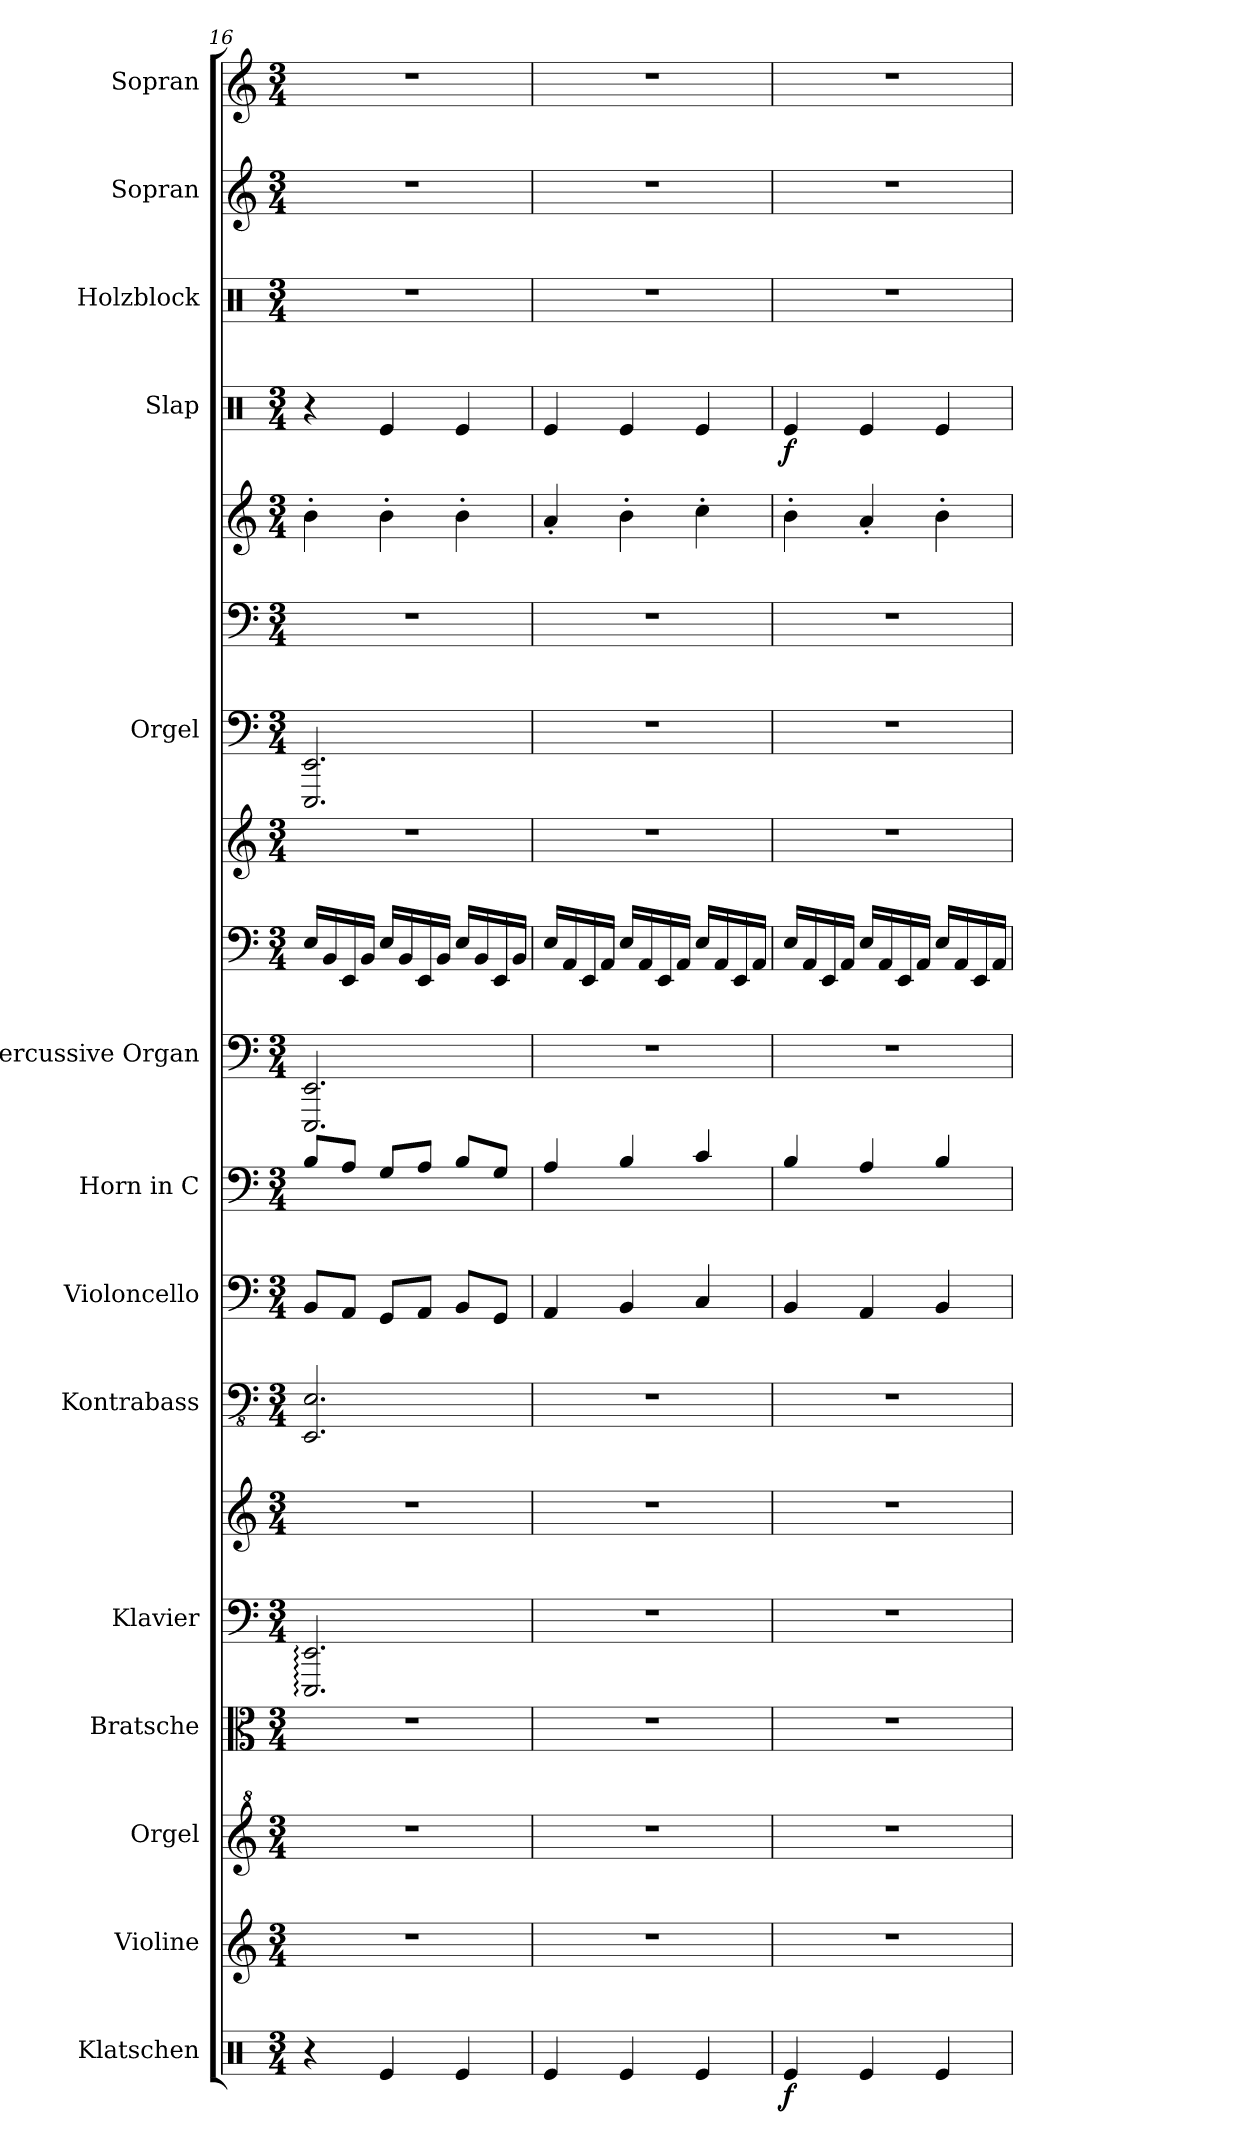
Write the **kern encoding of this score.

**kern	**dynam	**kern	**kern	**kern	**kern	**kern	**kern	**kern	**kern	**kern	**kern	**kern	**kern	**kern	**kern	**kern	**dynam	**kern	**kern	**kern
*part14	*part14	*part13	*part12	*part11	*part10	*part10	*part9	*part8	*part7	*part6	*part6	*part6	*part5	*part5	*part5	*part4	*part4	*part3	*part2	*part1
*staff19	*staff19	*staff18	*staff17	*staff16	*staff15	*staff14	*staff13	*staff12	*staff11	*staff10	*staff9	*staff8	*staff7	*staff6	*staff5	*staff4	*staff4	*staff3	*staff2	*staff1
*I"Klatschen	*	*I"Violine	*I"Orgel	*I"Bratsche	*I"Klavier	*	*I"Kontrabass	*I"Violoncello	*I"Horn in C	*I"Percussive Organ	*	*	*I"Orgel	*	*	*I"Slap	*	*I"Holzblock	*I"Sopran	*I"Sopran
*I'Klt.	*	*I'Vl.	*I'Org	*I'Bra.	*I'Klav.	*	*I'Kb.	*I'Vc.	*	*I'Perc. Org.	*	*	*I'Org.	*	*	*I'Sla.	*	*I'Hlz.bl.	*I'S.	*I'S.
*clefX	*	*clefG2	*clefG^2	*clefC3	*clefF4	*clefG2	*clefFv4	*clefF4	*clefF4	*clefF4	*clefF4	*clefG2	*clefF4	*clefF4	*clefG2	*clefX	*	*clefX	*clefG2	*clefG2
*	*	*	*	*	*	*	*	*	*ITrd7c12	*	*	*	*	*	*	*	*	*	*	*
*k[]	*	*k[]	*k[]	*k[]	*k[]	*k[]	*k[]	*k[]	*k[]	*k[]	*k[]	*k[]	*k[]	*k[]	*k[]	*k[]	*	*k[]	*k[]	*k[]
*M3/4	*	*M3/4	*M3/4	*M3/4	*M3/4	*M3/4	*M3/4	*M3/4	*M3/4	*M3/4	*M3/4	*M3/4	*M3/4	*M3/4	*M3/4	*M3/4	*	*M3/4	*M3/4	*M3/4
=16	=16	=16	=16	=16	=16	=16	=16	=16	=16	=16	=16	=16	=16	=16	=16	=16	=16	=16	=16	=16
4r	.	2.r	2.r	2.r	2.EEE/: 2.EE/:	2.r	2.EEE/ 2.EE/	8BB/L	8BB/L	2.EEE/ 2.EE/	16E/LL	2.r	2.EEE/ 2.EE/	2.r	4b'\	4r	.	2.r	2.r	2.r
.	.	.	.	.	.	.	.	.	.	.	16BB/	.	.	.	.	.	.	.	.	.
.	.	.	.	.	.	.	.	8AA/J	8AA/J	.	16EE/	.	.	.	.	.	.	.	.	.
.	.	.	.	.	.	.	.	.	.	.	16BB/JJ	.	.	.	.	.	.	.	.	.
4Re/	.	.	.	.	.	.	.	8GG/L	8GG/L	.	16E/LL	.	.	.	4b'\	4Re/	.	.	.	.
.	.	.	.	.	.	.	.	.	.	.	16BB/	.	.	.	.	.	.	.	.	.
.	.	.	.	.	.	.	.	8AA/J	8AA/J	.	16EE/	.	.	.	.	.	.	.	.	.
.	.	.	.	.	.	.	.	.	.	.	16BB/JJ	.	.	.	.	.	.	.	.	.
4Re/	.	.	.	.	.	.	.	8BB/L	8BB/L	.	16E/LL	.	.	.	4b'\	4Re/	.	.	.	.
.	.	.	.	.	.	.	.	.	.	.	16BB/	.	.	.	.	.	.	.	.	.
.	.	.	.	.	.	.	.	8GG/J	8GG/J	.	16EE/	.	.	.	.	.	.	.	.	.
.	.	.	.	.	.	.	.	.	.	.	16BB/JJ	.	.	.	.	.	.	.	.	.
!!LO:PB:g=z
=17	=17	=17	=17	=17	=17	=17	=17	=17	=17	=17	=17	=17	=17	=17	=17	=17	=17	=17	=17	=17
4Re/	.	2.r	2.r	2.r	2.r	2.r	2.r	4AA/	4AA/	2.r	16E/LL	2.r	2.r	2.r	4a'/	4Re/	.	2.r	2.r	2.r
.	.	.	.	.	.	.	.	.	.	.	16AA/	.	.	.	.	.	.	.	.	.
.	.	.	.	.	.	.	.	.	.	.	16EE/	.	.	.	.	.	.	.	.	.
.	.	.	.	.	.	.	.	.	.	.	16AA/JJ	.	.	.	.	.	.	.	.	.
4Re/	.	.	.	.	.	.	.	4BB/	4BB/	.	16E/LL	.	.	.	4b'\	4Re/	.	.	.	.
.	.	.	.	.	.	.	.	.	.	.	16AA/	.	.	.	.	.	.	.	.	.
.	.	.	.	.	.	.	.	.	.	.	16EE/	.	.	.	.	.	.	.	.	.
.	.	.	.	.	.	.	.	.	.	.	16AA/JJ	.	.	.	.	.	.	.	.	.
4Re/	.	.	.	.	.	.	.	4C/	4C/	.	16E/LL	.	.	.	4cc'\	4Re/	.	.	.	.
.	.	.	.	.	.	.	.	.	.	.	16AA/	.	.	.	.	.	.	.	.	.
.	.	.	.	.	.	.	.	.	.	.	16EE/	.	.	.	.	.	.	.	.	.
.	.	.	.	.	.	.	.	.	.	.	16AA/JJ	.	.	.	.	.	.	.	.	.
=18	=18	=18	=18	=18	=18	=18	=18	=18	=18	=18	=18	=18	=18	=18	=18	=18	=18	=18	=18	=18
!	!LO:DY:b	!	!	!	!	!	!	!	!	!	!	!	!	!	!	!	!LO:DY:b	!	!	!
4Re/	f	2.r	2.r	2.r	2.r	2.r	2.r	4BB/	4BB/	2.r	16E/LL	2.r	2.r	2.r	4b'\	4Re/	f	2.r	2.r	2.r
.	.	.	.	.	.	.	.	.	.	.	16AA/	.	.	.	.	.	.	.	.	.
.	.	.	.	.	.	.	.	.	.	.	16EE/	.	.	.	.	.	.	.	.	.
.	.	.	.	.	.	.	.	.	.	.	16AA/JJ	.	.	.	.	.	.	.	.	.
4Re/	.	.	.	.	.	.	.	4AA/	4AA/	.	16E/LL	.	.	.	4a'/	4Re/	.	.	.	.
.	.	.	.	.	.	.	.	.	.	.	16AA/	.	.	.	.	.	.	.	.	.
.	.	.	.	.	.	.	.	.	.	.	16EE/	.	.	.	.	.	.	.	.	.
.	.	.	.	.	.	.	.	.	.	.	16AA/JJ	.	.	.	.	.	.	.	.	.
4Re/	.	.	.	.	.	.	.	4BB/	4BB/	.	16E/LL	.	.	.	4b'\	4Re/	.	.	.	.
.	.	.	.	.	.	.	.	.	.	.	16AA/	.	.	.	.	.	.	.	.	.
.	.	.	.	.	.	.	.	.	.	.	16EE/	.	.	.	.	.	.	.	.	.
.	.	.	.	.	.	.	.	.	.	.	16AA/JJ	.	.	.	.	.	.	.	.	.
=	=	=	=	=	=	=	=	=	=	=	=	=	=	=	=	=	=	=	=	=
*-	*-	*-	*-	*-	*-	*-	*-	*-	*-	*-	*-	*-	*-	*-	*-	*-	*-	*-	*-	*-
